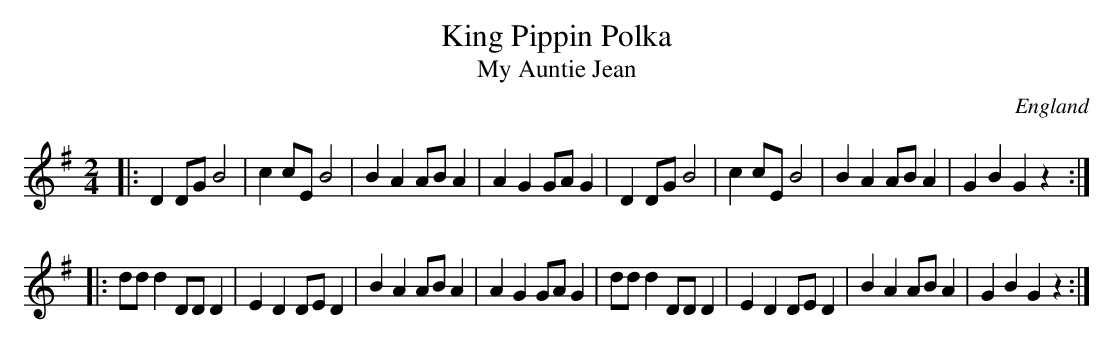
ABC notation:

X:1
T:King Pippin Polka
T:My Auntie Jean
O:England
M:2/4
L:1/8
K:G
|: D2DG B4   | c2cE B4   | B2A2 ABA2 | A2G2 GAG2 \
|  D2DG B4   | c2cE B4   | B2A2 ABA2 | G2B2 G2z2 :|
|: ddd2 DDD2 | E2D2 DED2 | B2A2 ABA2 | A2G2 GAG2 \
|  ddd2 DDD2 | E2D2 DED2 | B2A2 ABA2 | G2B2 G2z2 :|
